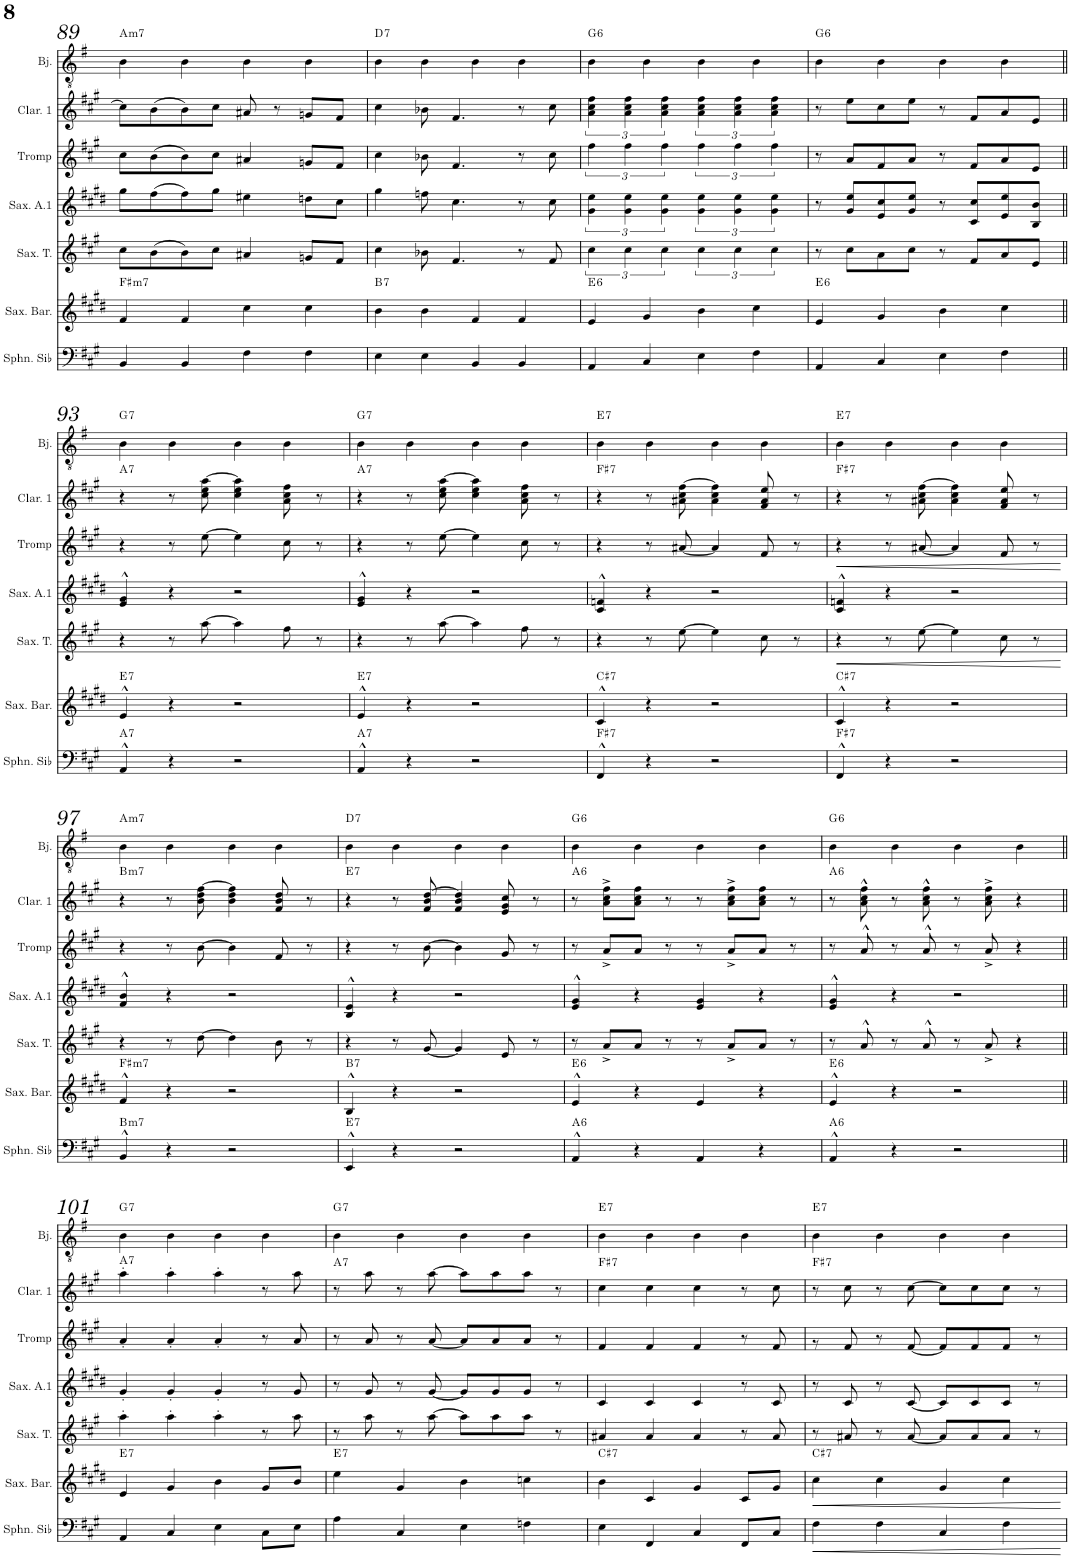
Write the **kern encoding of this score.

**kern	**dynam	**harte	**kern	**dynam	**harte	**kern	**dynam	**kern	**kern	**dynam	**kern	**harte	**kern	**harte	**kern
*part8	*part8	*part8	*part7	*part7	*part7	*part6	*part6	*part5	*part4	*part4	*part3	*part3	*part2	*part2	*part1
*staff8	*staff8	*	*staff7	*staff7	*	*staff6	*staff6	*staff5	*staff4	*staff4	*staff3	*	*staff2	*	*staff1
*I"Souba	*	*	*I"Saxo Bar	*	*	*I"Sax Ténor	*	*I"Sax Alto 1	*I"Tromp	*	*I"Clar1	*	*I"Banjo	*	*I"Flûte
*	*	*	*I'Sax. Bar.	*	*	*I'Sax. T.	*	*I'Sax. A.1	*I'Tromp	*	*I'Clar. 1	*	*I'Bj.	*	*I'Fl.
!!LO:PB:g=z
*clefF4	*	*	*clefG2	*	*	*clefG2	*	*clefG2	*clefG2	*	*clefG2	*	*clefGv2	*	*clefG2
*Trd8c14	*	*	*Trd12c21	*	*	*Trd8c14	*	*Trd5c9	*Trd1c2	*	*Trd1c2	*	*Trd7c12	*	*
*k[f#c#g#]	*	*	*k[f#c#g#d#]	*	*	*k[f#c#g#]	*	*k[f#c#g#d#]	*k[f#c#g#]	*	*k[f#c#g#]	*	*k[f#]	*	*k[f#]
*M4/4	*	*	*M4/4	*	*	*M4/4	*	*M4/4	*M4/4	*	*M4/4	*	*M4/4	*	*M4/4
=89	=89	=89	=89	=89	=89	=89	=89	=89	=89	=89	=89	=89	=89	=89	=89
!	!	!	!	!	!LO:H:kt=m7	!	!	!	!	!	!	!	!	!LO:H:kt=m7	!
4BB/	.	.	4f#/	.	F#:min7	8cc#\L	.	8gg#\L	8cc#\L	.	8cc#\L]	.	4B\	A:min7	1r
.	.	.	.	.	.	(>8b\	.	(>8ff#\	(>8b\	.	(>8b\	.	.	.	.
4BB/	.	.	4f#/	.	.	8b\)	.	8ff#\)	8b\)	.	8b\)	.	4B\	.	.
.	.	.	.	.	.	8cc#\J	.	8gg#\J	8cc#\J	.	8cc#\J	.	.	.	.
4F#\	.	.	4cc#\	.	.	4a#X/	.	4ee#X\	4a#X/	.	8a#X/	.	4B\	.	.
.	.	.	.	.	.	.	.	.	.	.	8r	.	.	.	.
4F#\	.	.	4cc#\	.	.	8gn/L	.	8ddn\L	8gn/L	.	8gn/L	.	4B\	.	.
.	.	.	.	.	.	8f#/J	.	8cc#\J	8f#/J	.	8f#/J	.	.	.	.
=90	=90	=90	=90	=90	=90	=90	=90	=90	=90	=90	=90	=90	=90	=90	=90
!	!	!	!	!	!LO:H:kt=7	!	!	!	!	!	!	!	!	!LO:H:kt=7	!
4E\	.	.	4b\	.	B:7	4cc#\	.	4gg#\	4cc#\	.	4cc#\	.	4B\	D:7	1r
4E\	.	.	4b\	.	.	8b-X\	.	8ffn\	8b-X\	.	8b-X\	.	4B\	.	.
.	.	.	.	.	.	4.f#/	.	4.cc#\	4.f#/	.	4.f#/	.	.	.	.
4BB/	.	.	4f#/	.	.	.	.	.	.	.	.	.	4B\	.	.
4BB/	.	.	4f#/	.	.	8r	.	8r	8r	.	8r	.	4B\	.	.
.	.	.	.	.	.	8f#/	.	8cc#\	8cc#\	.	8cc#\	.	.	.	.
=91	=91	=91	=91	=91	=91	=91	=91	=91	=91	=91	=91	=91	=91	=91	=91
!	!	!	!	!	!LO:H:kt=6	!	!	!	!	!	!	!	!	!LO:H:kt=6	!
4AA/	.	.	4e/	.	E:maj6	6cc#\	.	6g#\ 6ee\	6ff#\	.	6a\ 6cc#\ 6ff#\	.	4B\	G:maj6	1r
.	.	.	.	.	.	6cc#\	.	6g#\ 6ee\	6ff#\	.	6a\ 6cc#\ 6ff#\	.	.	.	.
4C#/	.	.	4g#/	.	.	.	.	.	.	.	.	.	4B\	.	.
.	.	.	.	.	.	6cc#\	.	6g#\ 6ee\	6ff#\	.	6a\ 6cc#\ 6ff#\	.	.	.	.
4E\	.	.	4b\	.	.	6cc#\	.	6g#\ 6ee\	6ff#\	.	6a\ 6cc#\ 6ff#\	.	4B\	.	.
.	.	.	.	.	.	6cc#\	.	6g#\ 6ee\	6ff#\	.	6a\ 6cc#\ 6ff#\	.	.	.	.
4F#\	.	.	4cc#\	.	.	.	.	.	.	.	.	.	4B\	.	.
.	.	.	.	.	.	6cc#\	.	6g#\ 6ee\	6ff#\	.	6a\ 6cc#\ 6ff#\	.	.	.	.
=92	=92	=92	=92	=92	=92	=92	=92	=92	=92	=92	=92	=92	=92	=92	=92
!	!	!	!	!	!LO:H:kt=6	!	!	!	!	!	!	!	!	!LO:H:kt=6	!
4AA/	.	.	4e/	.	E:maj6	8r	.	8r	8r	.	8r	.	4B\	G:maj6	1r
.	.	.	.	.	.	8cc#\L	.	8g#/ 8ee/L	8a/L	.	8ee\L	.	.	.	.
4C#/	.	.	4g#/	.	.	8a\	.	8e/ 8cc#/	8f#/	.	8cc#\	.	4B\	.	.
.	.	.	.	.	.	8cc#\J	.	8g#/ 8ee/J	8a/J	.	8ee\J	.	.	.	.
4E\	.	.	4b\	.	.	8r	.	8r	8r	.	8r	.	4B\	.	.
.	.	.	.	.	.	8f#/L	.	8c#/ 8cc#/L	8f#/L	.	8f#/L	.	.	.	.
4F#\	.	.	4cc#\	.	.	8a/	.	8e/ 8ee/	8a/	.	8a/	.	4B\	.	.
.	.	.	.	.	.	8e/J	.	8B/ 8b/J	8e/J	.	8e/J	.	.	.	.
!!LO:LB:g=z
=93||	=93||	=93||	=93||	=93||	=93||	=93||	=93||	=93||	=93||	=93||	=93||	=93||	=93||	=93||	=93||
!	!	!LO:H:kt=7	!	!	!LO:H:kt=7	!	!	!	!	!	!	!LO:H:kt=7	!	!LO:H:kt=7	!
4AA^^/	.	A:7	4e^^/	.	E:7	4r	.	4e/^^ 4g#/^^	4r	.	4r	A:7	4B\	G:7	1r
4r	.	.	4r	.	.	8r	.	4r	8r	.	8r	.	4B\	.	.
.	.	.	.	.	.	[8aa\	.	.	[8ee\	.	8cc#\ 8ee\ [8aa\	.	.	.	.
2r	.	.	2r	.	.	4aa\]	.	2r	4ee\]	.	4cc#\ 4ee\ 4aa\]	.	4B\	.	.
.	.	.	.	.	.	8ff#\	.	.	8cc#\	.	8a\ 8cc#\ 8ff#\	.	4B\	.	.
.	.	.	.	.	.	8r	.	.	8r	.	8r	.	.	.	.
=94	=94	=94	=94	=94	=94	=94	=94	=94	=94	=94	=94	=94	=94	=94	=94
!	!	!LO:H:kt=7	!	!	!LO:H:kt=7	!	!	!	!	!	!	!LO:H:kt=7	!	!LO:H:kt=7	!
4AA^^/	.	A:7	4e^^/	.	E:7	4r	.	4e/^^ 4g#/^^	4r	.	4r	A:7	4B\	G:7	1r
4r	.	.	4r	.	.	8r	.	4r	8r	.	8r	.	4B\	.	.
.	.	.	.	.	.	[8aa\	.	.	[8ee\	.	8cc#\ 8ee\ [8aa\	.	.	.	.
2r	.	.	2r	.	.	4aa\]	.	2r	4ee\]	.	4cc#\ 4ee\ 4aa\]	.	4B\	.	.
.	.	.	.	.	.	8ff#\	.	.	8cc#\	.	8a\ 8cc#\ 8ff#\	.	4B\	.	.
.	.	.	.	.	.	8r	.	.	8r	.	8r	.	.	.	.
=95	=95	=95	=95	=95	=95	=95	=95	=95	=95	=95	=95	=95	=95	=95	=95
!	!	!LO:H:kt=7	!	!	!LO:H:kt=7	!	!	!	!	!	!	!LO:H:kt=7	!	!LO:H:kt=7	!
4FF#^^/	.	F#:7	4c#^^/	.	C#:7	4r	.	4c#/^^ 4fn/^^	4r	.	4r	F#:7	4B\	E:7	1r
4r	.	.	4r	.	.	8r	.	4r	8r	.	8r	.	4B\	.	.
.	.	.	.	.	.	[8ee\	.	.	[8a#X/	.	8a#X\ 8cc#\ [8ff#\	.	.	.	.
2r	.	.	2r	.	.	4ee\]	.	2r	4a#/]	.	4a#\ 4cc#\ 4ff#\]	.	4B\	.	.
.	.	.	.	.	.	8cc#\	.	.	8f#/	.	8f#/ 8a#/ 8ee/	.	4B\	.	.
.	.	.	.	.	.	8r	.	.	8r	.	8r	.	.	.	.
=96	=96	=96	=96	=96	=96	=96	=96	=96	=96	=96	=96	=96	=96	=96	=96
!	!	!LO:H:kt=7	!	!	!LO:H:kt=7	!	!LO:HP:b	!	!	!LO:HP:b	!	!LO:H:kt=7	!	!LO:H:kt=7	!
4FF#^^/	.	F#:7	4c#^^/	.	C#:7	4r	<	4c#/^^ 4fn/^^	4r	<	4r	F#:7	4B\	E:7	1r
4r	.	.	4r	.	.	8r	.	4r	8r	.	8r	.	4B\	.	.
.	.	.	.	.	.	[8ee\	.	.	[8a#X/	.	8a#X\ 8cc#\ [8ff#\	.	.	.	.
2r	.	.	2r	.	.	4ee\]	.	2r	4a#/]	.	4a#\ 4cc#\ 4ff#\]	.	4B\	.	.
.	.	.	.	.	.	8cc#\	.	.	8f#/	.	8f#/ 8a#/ 8ee/	.	4B\	.	.
.	.	.	.	.	.	8r	.	.	8r	.	8r	.	.	.	.
.	.	.	.	.	.	.	[	.	.	[	.	.	.	.	.
!!LO:LB:g=z
=97	=97	=97	=97	=97	=97	=97	=97	=97	=97	=97	=97	=97	=97	=97	=97
!	!	!LO:H:kt=m7	!	!	!LO:H:kt=m7	!	!	!	!	!	!	!LO:H:kt=m7	!	!LO:H:kt=m7	!
4BB^^/	.	B:min7	4f#^^/	.	F#:min7	4r	.	4f#/^^ 4b/^^	4r	.	4r	B:min7	4B\	A:min7	1r
4r	.	.	4r	.	.	8r	.	4r	8r	.	8r	.	4B\	.	.
.	.	.	.	.	.	[8dd\	.	.	[8b\	.	8b\ 8dd\ [8ff#\	.	.	.	.
2r	.	.	2r	.	.	4dd\]	.	2r	4b\]	.	4b\ 4dd\ 4ff#\]	.	4B\	.	.
.	.	.	.	.	.	8b\	.	.	8f#/	.	8f#/ 8b/ 8dd/	.	4B\	.	.
.	.	.	.	.	.	8r	.	.	8r	.	8r	.	.	.	.
=98	=98	=98	=98	=98	=98	=98	=98	=98	=98	=98	=98	=98	=98	=98	=98
!	!	!LO:H:kt=7	!	!	!LO:H:kt=7	!	!	!	!	!	!	!LO:H:kt=7	!	!LO:H:kt=7	!
4EE^^/	.	E:7	4B^^/	.	B:7	4r	.	4B/^^ 4e/^^	4r	.	4r	E:7	4B\	D:7	1r
4r	.	.	4r	.	.	8r	.	4r	8r	.	8r	.	4B\	.	.
.	.	.	.	.	.	[8g#/	.	.	[8b\	.	8f#/ 8b/ [8dd/	.	.	.	.
2r	.	.	2r	.	.	4g#/]	.	2r	4b\]	.	4f#/ 4b/ 4dd/]	.	4B\	.	.
.	.	.	.	.	.	8e/	.	.	8g#/	.	8e/ 8g#/ 8cc#/	.	4B\	.	.
.	.	.	.	.	.	8r	.	.	8r	.	8r	.	.	.	.
=99	=99	=99	=99	=99	=99	=99	=99	=99	=99	=99	=99	=99	=99	=99	=99
!	!	!LO:H:kt=6	!	!	!LO:H:kt=6	!	!	!	!	!	!	!LO:H:kt=6	!	!LO:H:kt=6	!
4AA^^/	.	A:maj6	4e^^/	.	E:maj6	8r	.	4e/^^ 4g#/^^	8r	.	8r	A:maj6	4B\	G:maj6	1r
.	.	.	.	.	.	8a^/L	.	.	8a^/L	.	8a\^ 8cc#\^ 8ff#\^L	.	.	.	.
4r	.	.	4r	.	.	8a/J	.	4r	8a/J	.	8a\ 8cc#\ 8ff#\J	.	4B\	.	.
.	.	.	.	.	.	8r	.	.	8r	.	8r	.	.	.	.
4AA/	.	.	4e/	.	.	8r	.	4e/ 4g#/	8r	.	8r	.	4B\	.	.
.	.	.	.	.	.	8a^/L	.	.	8a^/L	.	8a\^ 8cc#\^ 8ff#\^L	.	.	.	.
4r	.	.	4r	.	.	8a/J	.	4r	8a/J	.	8a\ 8cc#\ 8ff#\J	.	4B\	.	.
.	.	.	.	.	.	8r	.	.	8r	.	8r	.	.	.	.
=100	=100	=100	=100	=100	=100	=100	=100	=100	=100	=100	=100	=100	=100	=100	=100
!	!	!LO:H:kt=6	!	!	!LO:H:kt=6	!	!	!	!	!	!	!LO:H:kt=6	!	!LO:H:kt=6	!
4AA^^/	.	A:maj6	4e^^/	.	E:maj6	8r	.	4e/^^ 4g#/^^	8r	.	8r	A:maj6	4B\	G:maj6	1r
.	.	.	.	.	.	8a^^/	.	.	8a^^/	.	8a\^^ 8cc#\^^ 8ff#\^^	.	.	.	.
4r	.	.	4r	.	.	8r	.	4r	8r	.	8r	.	4B\	.	.
.	.	.	.	.	.	8a^^/	.	.	8a^^/	.	8a\^^ 8cc#\^^ 8ff#\^^	.	.	.	.
2r	.	.	2r	.	.	8r	.	2r	8r	.	8r	.	4B\	.	.
.	.	.	.	.	.	8a^/	.	.	8a^/	.	8a\^ 8cc#\^ 8ff#\^	.	.	.	.
.	.	.	.	.	.	4r	.	.	4r	.	4r	.	4B\	.	.
!!LO:LB:g=z
=101||	=101||	=101||	=101||	=101||	=101||	=101||	=101||	=101||	=101||	=101||	=101||	=101||	=101||	=101||	=101||
!	!	!	!	!	!LO:H:kt=7	!	!	!	!	!	!	!LO:H:kt=7	!	!LO:H:kt=7	!
4AA/	.	.	4e/	.	E:7	4aa'\	.	4g#'/	4a'/	.	4aa'\	A:7	4B\	G:7	1r
4C#/	.	.	4g#/	.	.	4aa'\	.	4g#'/	4a'/	.	4aa'\	.	4B\	.	.
4E\	.	.	4b\	.	.	4aa'\	.	4g#'/	4a'/	.	4aa'\	.	4B\	.	.
8C#\L	.	.	8g#/L	.	.	8r	.	8r	8r	.	8r	.	4B\	.	.
8E\J	.	.	8b/J	.	.	8aa\	.	8g#/	8a/	.	8aa\	.	.	.	.
=102	=102	=102	=102	=102	=102	=102	=102	=102	=102	=102	=102	=102	=102	=102	=102
!	!	!	!	!	!LO:H:kt=7	!	!	!	!	!	!	!LO:H:kt=7	!	!LO:H:kt=7	!
4A\	.	.	4ee\	.	E:7	8r	.	8r	8r	.	8r	A:7	4B\	G:7	1r
.	.	.	.	.	.	8aa\	.	8g#/	8a/	.	8aa\	.	.	.	.
4C#/	.	.	4g#/	.	.	8r	.	8r	8r	.	8r	.	4B\	.	.
.	.	.	.	.	.	[8aa\	.	[8g#/	[8a/	.	[8aa\	.	.	.	.
4E\	.	.	4b\	.	.	8aa\L]	.	8g#/L]	8a/L]	.	8aa\L]	.	4B\	.	.
.	.	.	.	.	.	8aa\	.	8g#/	8a/	.	8aa\	.	.	.	.
4Fn\	.	.	4ccn\	.	.	8aa\J	.	8g#/J	8a/J	.	8aa\J	.	4B\	.	.
.	.	.	.	.	.	8r	.	8r	8r	.	8r	.	.	.	.
=103	=103	=103	=103	=103	=103	=103	=103	=103	=103	=103	=103	=103	=103	=103	=103
!	!	!	!	!	!LO:H:kt=7	!	!	!	!	!	!	!LO:H:kt=7	!	!LO:H:kt=7	!
4E\	.	.	4b\	.	C#:7	4a#X/	.	4c#/	4f#/	.	4cc#\	F#:7	4B\	E:7	1r
4FF#/	.	.	4c#/	.	.	4a#/	.	4c#/	4f#/	.	4cc#\	.	4B\	.	.
4C#/	.	.	4g#/	.	.	4a#/	.	4c#/	4f#/	.	4cc#\	.	4B\	.	.
8FF#/L	.	.	8c#/L	.	.	8r	.	8r	8r	.	8r	.	4B\	.	.
8C#/J	.	.	8g#/J	.	.	8a#/	.	8c#/	8f#/	.	8cc#\	.	.	.	.
=104	=104	=104	=104	=104	=104	=104	=104	=104	=104	=104	=104	=104	=104	=104	=104
!	!LO:HP:b	!	!	!LO:HP:b	!LO:H:kt=7	!	!	!	!	!	!	!LO:H:kt=7	!	!LO:H:kt=7	!
4F#\	<	.	4cc#\	<	C#:7	8r	.	8r	8rg	.	8r	F#:7	4B\	E:7	1r
.	.	.	.	.	.	8a#X/	.	8c#/	8f#/	.	8cc#\	.	.	.	.
4F#\	.	.	4cc#\	.	.	8r	.	8r	8r	.	8r	.	4B\	.	.
.	.	.	.	.	.	[8a#/	.	[8c#/	[8f#/	.	[8cc#\	.	.	.	.
4C#/	.	.	4g#/	.	.	8a#/L]	.	8c#/L]	8f#/L]	.	8cc#\L]	.	4B\	.	.
.	.	.	.	.	.	8a#/	.	8c#/	8f#/	.	8cc#\	.	.	.	.
4F#\	.	.	4cc#\	.	.	8a#/J	.	8c#/J	8f#/J	.	8cc#\J	.	4B\	.	.
.	.	.	.	.	.	8r	.	8r	8r	.	8r	.	.	.	.
.	[	.	.	[	.	.	.	.	.	.	.	.	.	.	.
=	=	=	=	=	=	=	=	=	=	=	=	=	=	=	=
*-	*-	*-	*-	*-	*-	*-	*-	*-	*-	*-	*-	*-	*-	*-	*-
